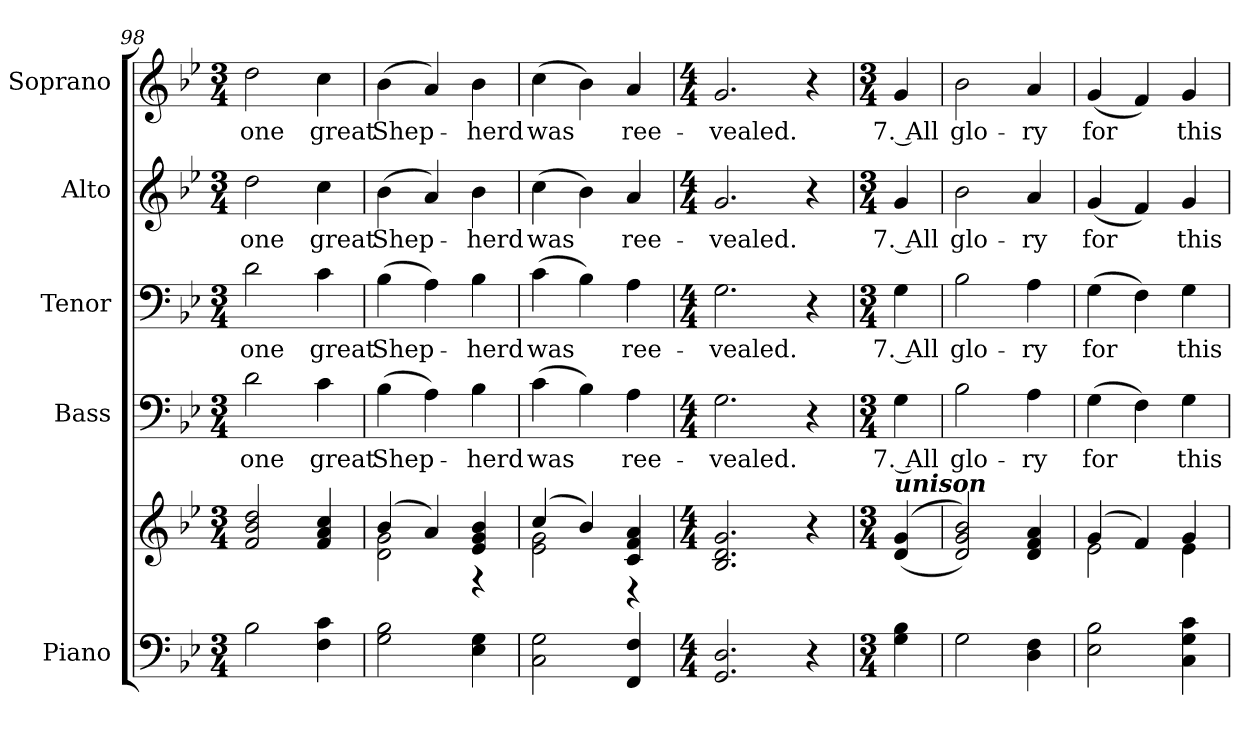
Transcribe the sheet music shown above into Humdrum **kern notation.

**kern	**kern	**kern	**text	**kern	**text	**kern	**text	**kern	**text
*part5	*part5	*part4	*part4	*part3	*part3	*part2	*part2	*part1	*part1
*staff6	*staff5	*staff4	*staff4	*staff3	*staff3	*staff2	*staff2	*staff1	*staff1
*I"Piano	*	*I"Bass	*	*I"Tenor	*	*I"Alto	*	*I"Soprano	*
*I'Pno.	*	*I'B.	*	*I'T.	*	*I'A.	*	*I'S.	*
*clefF4	*clefG2	*clefF4	*	*clefF4	*	*clefG2	*	*clefG2	*
*k[b-e-]	*k[b-e-]	*k[b-e-]	*	*k[b-e-]	*	*k[b-e-]	*	*k[b-e-]	*
*B-:	*B-:	*B-:	*	*B-:	*	*B-:	*	*B-:	*
*M3/4	*M3/4	*M3/4	*	*M3/4	*	*M3/4	*	*M3/4	*
=98	=98	=98	=98	=98	=98	=98	=98	=98	=98
!	!	!	!LO:LY:b:color=#000000	!	!	!	!	!	!
!	!	!	!	!	!LO:LY:b:color=#000000	!	!	!	!
!	!	!	!	!	!	!	!LO:LY:b:color=#000000	!	!
!	!	!	!	!	!	!	!	!	!LO:LY:b:color=#000000
2B-i\	2fi/ 2b-i 2ddi	2di\	one	2di\	one	2ddi\	one	2ddi\	one
!	!	!	!LO:LY:b:color=#000000	!	!	!	!	!	!
!	!	!	!	!	!LO:LY:b:color=#000000	!	!	!	!
!	!	!	!	!	!	!	!LO:LY:b:color=#000000	!	!
!	!	!	!	!	!	!	!	!	!LO:LY:b:color=#000000
4Fi\ 4ci	4fi/ 4ai 4cci	4ci\	great	4ci\	great	4cci\	great	4cci\	great
=99	=99	=99	=99	=99	=99	=99	=99	=99	=99
*	*^	*	*	*	*	*	*	*	*
!	!	!	!	!LO:LY:b:color=#000000	!	!	!	!	!	!
!	!	!	!	!	!	!LO:LY:b:color=#000000	!	!	!	!
!	!	!	!	!	!	!	!	!LO:LY:b:color=#000000	!	!
!	!	!	!	!	!	!	!	!	!	!LO:LY:b:color=#000000
2Gi\ 2B-i	(4b-i/	2di\ 2gi	(4B-i\	Shep-	(4B-i\	Shep-	(4b-i\	Shep-	(4b-i\	Shep-
.	4ai/)	.	4Ai\)	.	4Ai\)	.	4ai/)	.	4ai/)	.
!	!	!	!	!LO:LY:b:color=#000000	!	!	!	!	!	!
!	!	!	!	!	!	!LO:LY:b:color=#000000	!	!	!	!
!	!	!	!	!	!	!	!	!LO:LY:b:color=#000000	!	!
!	!	!	!	!	!	!	!	!	!	!LO:LY:b:color=#000000
4E-i\ 4Gi	4e-i/ 4gi 4b-i	4r	4B-i\	-herd	4B-i\	-herd	4b-i\	-herd	4b-i\	-herd
!!LO:PB:g=z
=100	=100	=100	=100	=100	=100	=100	=100	=100	=100	=100
!	!	!	!	!LO:LY:b:color=#000000	!	!	!	!	!	!
!	!	!	!	!	!	!LO:LY:b:color=#000000	!	!	!	!
!	!	!	!	!	!	!	!	!LO:LY:b:color=#000000	!	!
!	!	!	!	!	!	!	!	!	!	!LO:LY:b:color=#000000
2Ci\ 2Gi	(4cci/	2e-i\ 2gi	(4ci\	was	(4ci\	was	(4cci\	was	(4cci\	was
.	4b-i/)	.	4B-i\)	.	4B-i\)	.	4b-i\)	.	4b-i\)	.
!	!	!	!	!LO:LY:b:color=#000000	!	!	!	!	!	!
!	!	!	!	!	!	!LO:LY:b:color=#000000	!	!	!	!
!	!	!	!	!	!	!	!	!LO:LY:b:color=#000000	!	!
!	!	!	!	!	!	!	!	!	!	!LO:LY:b:color=#000000
4FFi/ 4Fi	4ci/ 4fi 4ai	4r	4Ai\	ree-	4Ai\	ree-	4ai/	ree-	4ai/	ree-
*	*v	*v	*	*	*	*	*	*	*	*
=101	=101	=101	=101	=101	=101	=101	=101	=101	=101
*M4/4	*M4/4	*M4/4	*	*M4/4	*	*M4/4	*	*M4/4	*
*	*^	*	*	*	*	*	*	*	*
!	!	!	!	!LO:LY:b:color=#000000	!	!	!	!	!	!
*	*v	*v	*	*	*	*	*	*	*	*
*	*^	*	*	*	*	*	*	*	*
!	!	!	!	!	!	!LO:LY:b:color=#000000	!	!	!	!
*	*v	*v	*	*	*	*	*	*	*	*
*	*^	*	*	*	*	*	*	*	*
!	!	!	!	!	!	!	!	!LO:LY:b:color=#000000	!	!
*	*v	*v	*	*	*	*	*	*	*	*
*	*^	*	*	*	*	*	*	*	*
!	!	!	!	!	!	!	!	!	!	!LO:LY:b:color=#000000
*	*v	*v	*	*	*	*	*	*	*	*
2.GGi/ 2.Di	2.B-i/ 2.di 2.gi	2.Gi\	-vealed.	2.Gi\	-vealed.	2.gi/	-vealed.	2.gi/	-vealed.
4r	4r	4r	.	4r	.	4r	.	4r	.
=102	=102	=102	=102	=102	=102	=102	=102	=102	=102
*M3/4	*M3/4	*M3/4	*	*M3/4	*	*M3/4	*	*M3/4	*
!	!	!	!LO:LY:b:color=#000000	!	!	!	!	!	!
!	!	!	!	!	!LO:LY:b:color=#000000	!	!	!	!
!	!	!	!	!	!	!	!LO:LY:b:color=#000000	!	!
!	!LO:TX:a:Bi:t=unison	!	!	!	!	!	!	!	!
!	!	!	!	!	!	!	!	!	!LO:LY:b:color=#000000
4Gi\ 4B-i	((4di/ 4gi	4Gi\	7. All	4Gi\	7. All	4gi/	7. All	4gi/	7. All
!!LO:PB:g=z
=103	=103	=103	=103	=103	=103	=103	=103	=103	=103
!	!	!	!LO:LY:b:color=#000000	!	!	!	!	!	!
!	!	!	!	!	!LO:LY:b:color=#000000	!	!	!	!
!	!	!	!	!	!	!	!LO:LY:b:color=#000000	!	!
!	!	!	!	!	!	!	!	!	!LO:LY:b:color=#000000
2Gi\	2di/ 2gi 2b-i))	2B-i\	glo-	2B-i\	glo-	2b-i\	glo-	2b-i\	glo-
!	!	!	!LO:LY:b:color=#000000	!	!	!	!	!	!
!	!	!	!	!	!LO:LY:b:color=#000000	!	!	!	!
!	!	!	!	!	!	!	!LO:LY:b:color=#000000	!	!
!	!	!	!	!	!	!	!	!	!LO:LY:b:color=#000000
4Di\ 4Fi	4di/ 4fi 4ai	4Ai\	-ry	4Ai\	-ry	4ai/	-ry	4ai/	-ry
=104	=104	=104	=104	=104	=104	=104	=104	=104	=104
*	*^	*	*	*	*	*	*	*	*
!	!	!	!	!LO:LY:b:color=#000000	!	!	!	!	!	!
!	!	!	!	!	!	!LO:LY:b:color=#000000	!	!	!	!
!	!	!	!	!	!	!	!	!LO:LY:b:color=#000000	!	!
!	!	!	!	!	!	!	!	!	!	!LO:LY:b:color=#000000
2E-i\ 2B-i	(4gi/	2e-i\	(4Gi\	for	(4Gi\	for	(4gi/	for	(4gi/	for
.	4fi/)	.	4Fi\)	.	4Fi\)	.	4fi/)	.	4fi/)	.
!	!	!	!	!LO:LY:b:color=#000000	!	!	!	!	!	!
!	!	!	!	!	!	!LO:LY:b:color=#000000	!	!	!	!
!	!	!	!	!	!	!	!	!LO:LY:b:color=#000000	!	!
!	!	!	!	!	!	!	!	!	!	!LO:LY:b:color=#000000
4Ci\ 4Gi 4ci	4gi/	4e-i\	4Gi\	this	4Gi\	this	4gi/	this	4gi/	this
*	*v	*v	*	*	*	*	*	*	*	*
=	=	=	=	=	=	=	=	=	=
*-	*-	*-	*-	*-	*-	*-	*-	*-	*-
